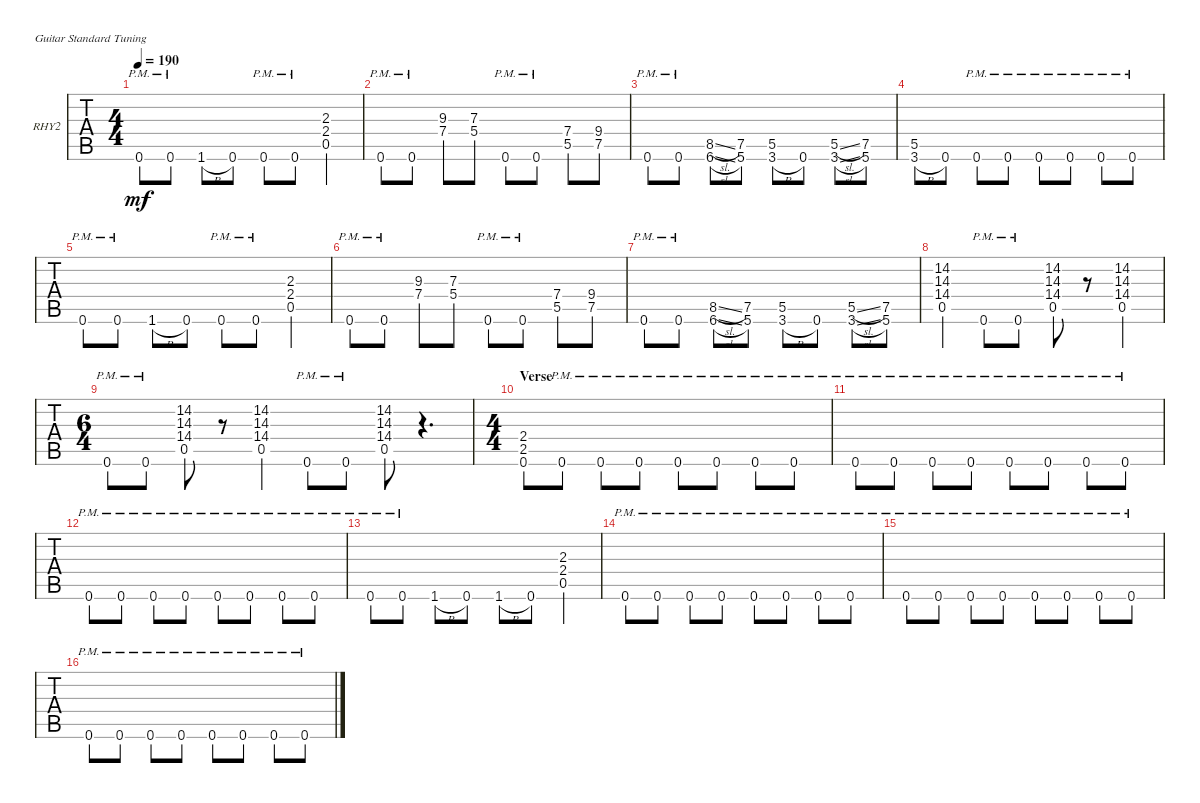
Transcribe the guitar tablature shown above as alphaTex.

\defaultSystemsLayout 4
\bracketExtendMode groupsimilarinstruments
\firstSystemTrackNameOrientation horizontal
\otherSystemsTrackNameOrientation horizontal
\track ("Rhythm Guitar 2" "RHY2") {instrument overdrivenguitar}
\staff {tabs}
\tuning (E4 B3 G3 D3 A2 E2)
\ts (4 4)
\tempo 190
\clef g2
\ks c
0.6{pm}.8{dy mf} 0.6{pm}.8 1.6{h}.8 0.6.8 0.6{pm}.8 0.6{pm}.8 (0.5 2.4 2.3).4 |
0.6{pm}.8 0.6{pm}.8 (7.4 9.3).8 (7.3 5.4).8 0.6{pm}.8 0.6{pm}.8 (5.5 7.4).8 (7.5 9.4).8 |
0.6{pm}.8 0.6{pm}.8 (6.6{sl} 8.5{sl}).8 (5.6 7.5).8 (3.6{h} 5.5).8 0.6.8 (3.6{sl} 5.5{sl}).8 (5.6 7.5).8 |
(3.6{h} 5.5).8 0.6.8 0.6{pm}.8 0.6{pm}.8 0.6{pm}.8 0.6{pm}.8 0.6{pm}.8 0.6{pm}.8 |
0.6{pm}.8 0.6{pm}.8 1.6{h}.8 0.6.8 0.6{pm}.8 0.6{pm}.8 (0.5 2.4 2.3).4 |
0.6{pm}.8 0.6{pm}.8 (7.4 9.3).8 (7.3 5.4).8 0.6{pm}.8 0.6{pm}.8 (5.5 7.4).8 (7.5 9.4).8 |
0.6{pm}.8 0.6{pm}.8 (6.6{sl} 8.5{sl}).8 (5.6 7.5).8 (3.6{h} 5.5).8 0.6.8 (3.6{sl} 5.5{sl}).8 (5.6 7.5).8 |
(0.5 14.4 14.3 14.2).4 0.6{pm}.8 0.6{pm}.8 (0.5 14.4 14.3 14.2).8 r.8 (0.5 14.4 14.3 14.2).4 |
\ts (6 4)
0.6{pm}.8 0.6{pm}.8 (0.5 14.4 14.3 14.2).8 r.8 (0.5 14.4 14.3 14.2).4 0.6{pm}.8 0.6{pm}.8 (14.4 14.3 14.2 0.5{st}).8 r.4{d} |
\ts (4 4)
\section ("" "Verse")
(0.6 2.5 2.4).8 0.6{pm}.8 0.6{pm}.8 0.6{pm}.8 0.6{pm}.8 0.6{pm}.8 0.6{pm}.8 0.6{pm}.8 |
0.6{pm}.8 0.6{pm}.8 0.6{pm}.8 0.6{pm}.8 0.6{pm}.8 0.6{pm}.8 0.6{pm}.8 0.6{pm}.8 |
0.6{pm}.8 0.6{pm}.8 0.6{pm}.8 0.6{pm}.8 0.6{pm}.8 0.6{pm}.8 0.6{pm}.8 0.6{pm}.8 |
0.6{pm}.8 0.6{pm}.8 1.6{h}.8 0.6.8 1.6{h}.8 0.6.8 (0.5 2.4 2.3).4 |
0.6{pm}.8 0.6{pm}.8 0.6{pm}.8 0.6{pm}.8 0.6{pm}.8 0.6{pm}.8 0.6{pm}.8 0.6{pm}.8 |
0.6{pm}.8 0.6{pm}.8 0.6{pm}.8 0.6{pm}.8 0.6{pm}.8 0.6{pm}.8 0.6{pm}.8 0.6{pm}.8 |
0.6{pm}.8 0.6{pm}.8 0.6{pm}.8 0.6{pm}.8 0.6{pm}.8 0.6{pm}.8 0.6{pm}.8 0.6{pm}.8
